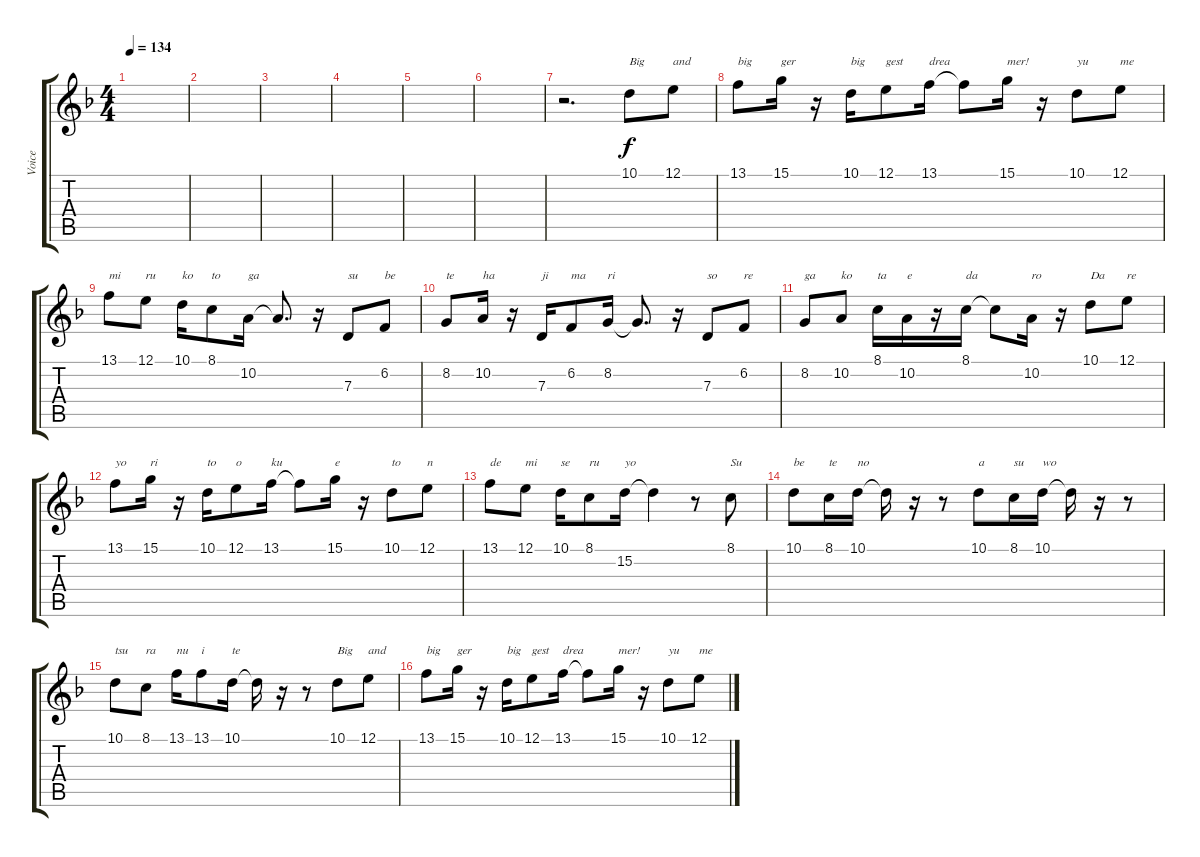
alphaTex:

\track ("Voice" "Voice") {instrument altosax}
\staff {score tabs}
\tuning (E4 B3 G3 D3 A2 E2) {hide}
\ts (4 4)
\tempo 134
\clef g2
\ks f
|
|
|
|
|
|
r.2{d} 10.1.8{txt "Big"} 12.1.8{txt "and"} |
13.1.8{txt "big"} 15.1.16{txt "ger"} r.16 10.1.16{txt "big"} 12.1.8{txt "gest"} 13.1.16{txt "drea"} 13.1{t}.8 15.1.16{txt "mer!"} r.16 10.1.8{txt "yu"} 12.1.8{txt "me"} |
13.1.8{txt "mi"} 12.1.8{txt "ru"} 10.1.16{txt "ko"} 8.1.8{txt "to"} 10.2.16{txt "ga"} 10.2{t}.8{d} r.16 7.3.8{txt "su"} 6.2.8{txt "be"} |
8.2.8{txt "te"} 10.2.16{txt "ha"} r.16 7.3.16{txt "ji"} 6.2.8{txt "ma"} 8.2.16{txt "ri"} 8.2{t}.8{d} r.16 7.3.8{txt "so"} 6.2.8{txt "re"} |
8.2.8{txt "ga"} 10.2.8{txt "ko"} 8.1.16{txt "ta"} 10.2.16{txt "e"} r.16 8.1.16{txt "da"} 8.1{t}.8 10.2.16{txt "ro"} r.16 10.1.8{txt "Da"} 12.1.8{txt "re"} |
13.1.8{txt "yo"} 15.1.16{txt "ri"} r.16 10.1.16{txt "to"} 12.1.8{txt "o"} 13.1.16{txt "ku"} 13.1{t}.8 15.1.16{txt "e"} r.16 10.1.8{txt "to"} 12.1.8{txt "n"} |
13.1.8{txt "de"} 12.1.8{txt "mi"} 10.1.16{txt "se"} 8.1.8{txt "ru"} 15.2.16{txt "yo"} 15.2{t}.4 r.8 8.1.8{txt "Su"} |
10.1.8{txt "be"} 8.1.16{txt "te"} 10.1.16{txt "no"} 10.1{t}.16 r.16 r.8 10.1.8{txt "a"} 8.1.16{txt "su"} 10.1.16{txt "wo"} 10.1{t}.16 r.16 r.8 |
10.1.8{txt "tsu"} 8.1.8{txt "ra"} 13.1.16{txt "nu"} 13.1.8{txt "i"} 10.1.16{txt "te"} 10.1{t}.16 r.16 r.8 10.1.8{txt "Big"} 12.1.8{txt "and"} |
13.1.8{txt "big"} 15.1.16{txt "ger"} r.16 10.1.16{txt "big"} 12.1.8{txt "gest"} 13.1.16{txt "drea"} 13.1{t}.8 15.1.16{txt "mer!"} r.16 10.1.8{txt "yu"} 12.1.8{txt "me"}
